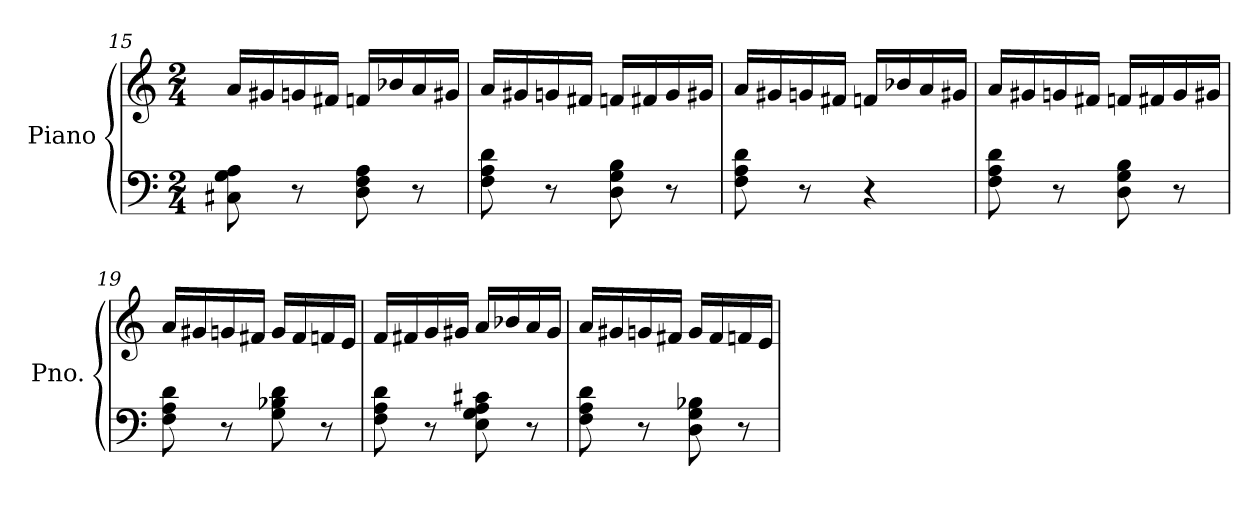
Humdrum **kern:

**kern	**kern
*part1	*part1
*staff2	*staff1
*I"Piano	*
*I'Pno.	*
*clefF4	*clefG2
*k[]	*k[]
*M2/4	*M2/4
=15	=15
8C#X\ 8G\ 8A\	16a/LL
.	16g#X/
8r	16gn/
.	16f#X/JJ
8D\ 8F\ 8A\	16fn/LL
.	16b-X/
8r	16a/
.	16g#X/JJ
=16	=16
8F\ 8A\ 8d\	16a/LL
.	16g#X/
8r	16gn/
.	16f#X/JJ
8D\ 8G\ 8B\	16fn/LL
.	16f#X/
8r	16g/
.	16g#X/JJ
!!LO:LB:g=z
=17	=17
8F\ 8A\ 8d\	16a/LL
.	16g#X/
8r	16gn/
.	16f#X/JJ
4r	16fn/LL
.	16b-X/
.	16a/
.	16g#X/JJ
=18	=18
8F\ 8A\ 8d\	16a/LL
.	16g#X/
8r	16gn/
.	16f#X/JJ
8D\ 8G\ 8B\	16fn/LL
.	16f#X/
8r	16g/
.	16g#X/JJ
=19	=19
8F\ 8A\ 8d\	16a/LL
.	16g#X/
8r	16gn/
.	16f#X/JJ
8G\ 8B-X\ 8d\	16g/LL
.	16f#/
8r	16fn/
.	16e/JJ
=20	=20
8F\ 8A\ 8d\	16f/LL
.	16f#X/
8r	16g/
.	16g#X/JJ
8E\ 8G\ 8A\ 8c#X\	16a/LL
.	16b-X/
8r	16a/
.	16g#/JJ
!!LO:PB:g=z
=21	=21
8F\ 8A\ 8d\	16a/LL
.	16g#X/
8r	16gn/
.	16f#X/JJ
8D\ 8G\ 8B-X\	16g/LL
.	16f#/
8r	16fn/
.	16e/JJ
=	=
*-	*-
